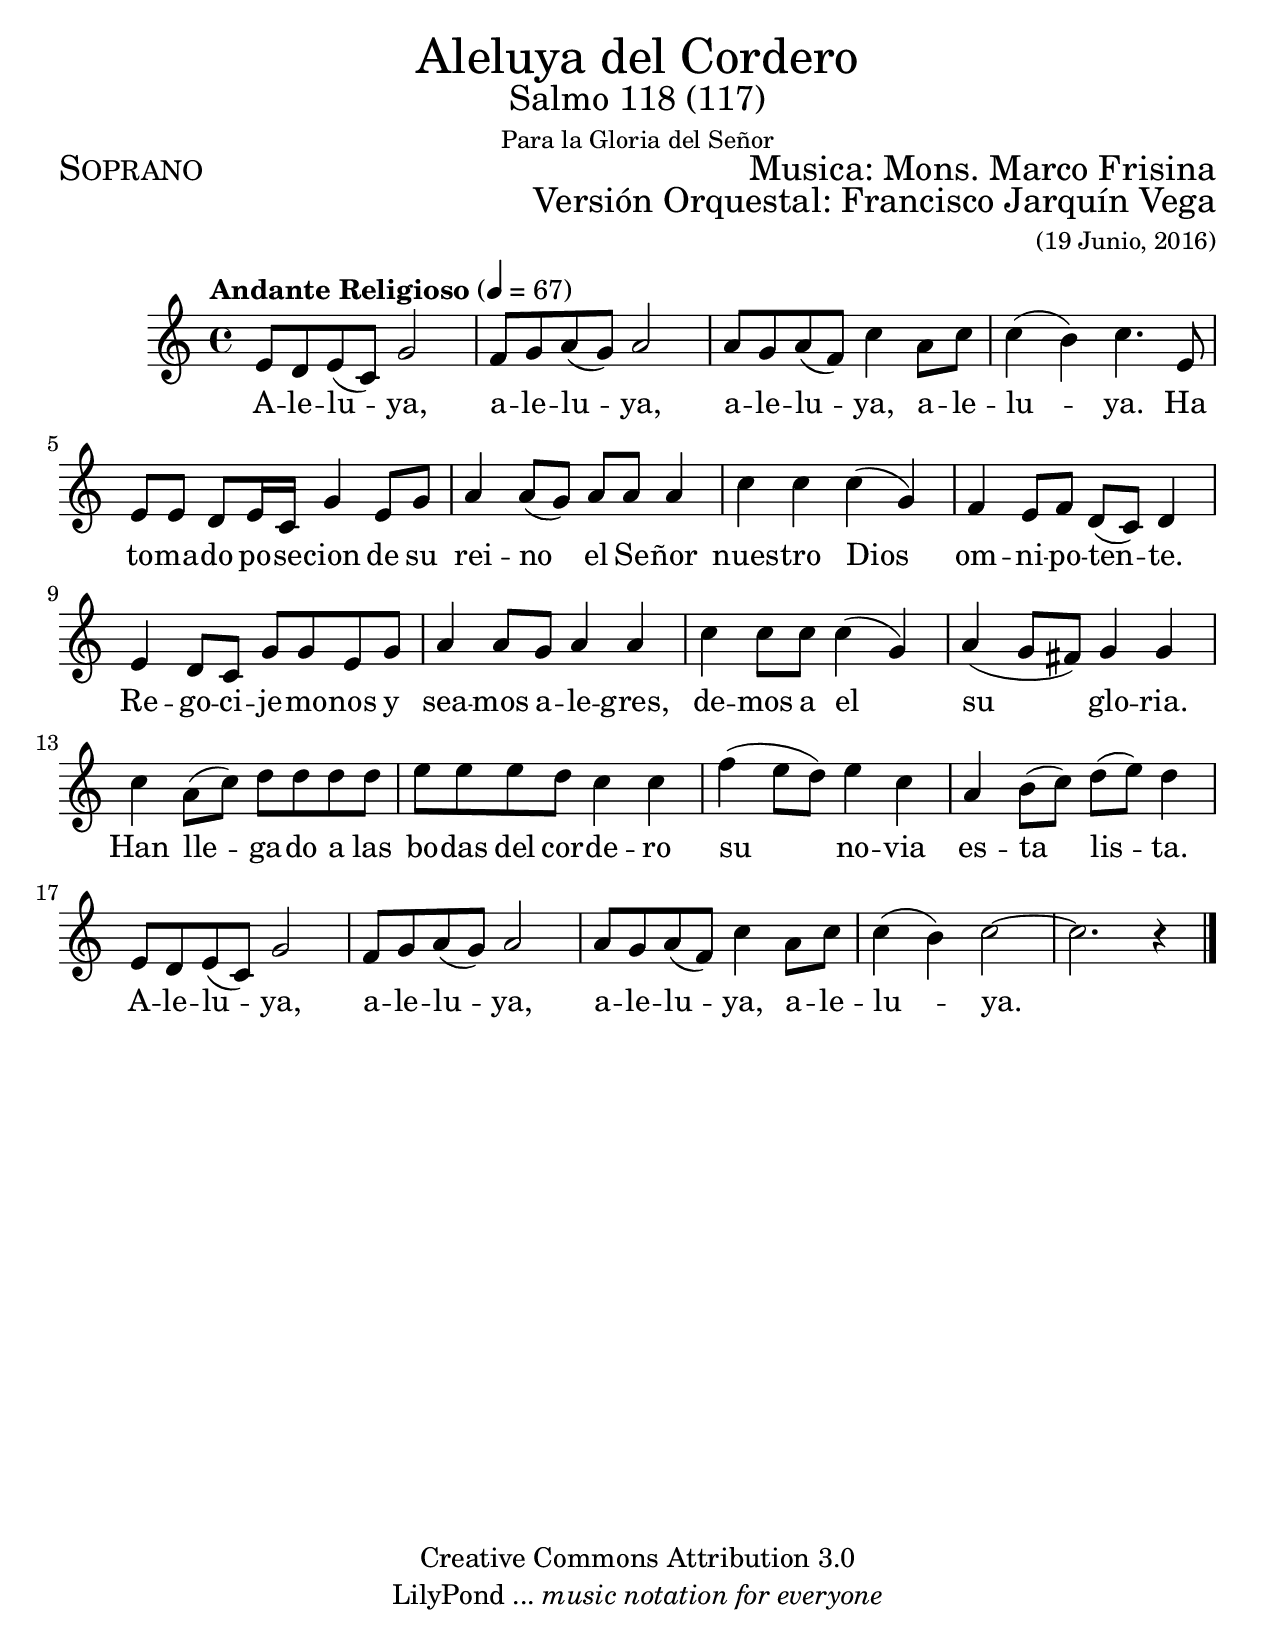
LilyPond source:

% ****************************************************************
%       Aleluya del cordero - Soprano
%	by serach.sam@
% ****************************************************************
\language "espanol"
\version "2.19.49"

#(set-global-staff-size 24)

% --- Parametro globales
global = {
  \tempo "Andante Religioso" 4=67
  \key do \major
  \time 4/4
  s1*21
  \bar "|."
}

\markup { \fill-line { \center-column { \fontsize #5 "Aleluya del Cordero" \fontsize #2 "Salmo 118 (117)" \small "Para la Gloria del Señor" } } }
\markup { \fill-line { \fontsize #2 \smallCaps "Soprano" \fontsize #2 "Musica: Mons. Marco Frisina"  } }
\markup { \fill-line { " " \right-column { \fontsize #2 "Versión Orquestal: Francisco Jarquín Vega" \small "(19 Junio, 2016)" } } }

\header {
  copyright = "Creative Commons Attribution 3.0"
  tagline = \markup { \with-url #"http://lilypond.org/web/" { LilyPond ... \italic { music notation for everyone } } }
  breakbefore = ##t 
}

% --- Musica
tenor = \relative do' {
  \compressFullBarRests
  \dynamicUp
  
  mi8 re mi( do) sol'2		| %45
  fa8 sol la( sol) la2		| %46
  la8 sol la( fa	) do'4 la8 do	| %47
  do4( si) do4. mi,8		| \break %48 
  mi8 mi re mi16 do sol'4 mi8 sol | %49
  la4 la8( sol) la la la4	| %50
  do4 do do( sol)		| %51
  fa4 mi8 fa re( do) re4		| %52
  mi4 re8 do sol' sol mi sol	| %53
  la4 la8 sol la4 la		| %54
  do4 do8 do do4( sol)		| %55
  la4( sol8 fas)	 sol4 sol	| %56
  do4 la8( do) re8 re re re	| %57
  mi8 mi mi re do4 do	 	| %58
  fa4( mi8 re) mi4 do		| %59
  la4 si8( do) re( mi) re4	| \break %60
  mi,8 re mi( do) sol'2		| %61
  fa8 sol la( sol) la2		| %62
  la8 sol la( fa	) do'4 la8 do	| %63
  do4( si) do2~			| %64
  do2. r4			| %65
}

% --- Letra
letra = \lyricmode {
  A -- le -- lu -- ya, a -- le -- lu -- ya, a -- le -- lu -- ya, a -- le -- lu -- ya.
  Ha to -- ma -- do po -- se -- cion de su rei -- no el Se -- ñor nues -- tro Dios
    om -- ni -- po -- ten -- te. Re -- go -- ci -- je -- mo -- nos y
  sea -- mos a -- le -- gres, de -- mos a el su glo -- ria.
  Han lle -- ga -- do a las bo -- das del cor -- de -- ro
  su no -- via es -- ta lis -- ta.
  A -- le -- lu -- ya, a -- le -- lu -- ya, a -- le -- lu -- ya, a -- le -- lu -- ya.
}

\score {
  <<
    \new Staff <<
        \new Voice = "voz" << \global \tenor >>
        \new Lyrics \lyricsto "voz" \letra
    >>
  >>
  \midi {}
  \layout {}
}

\paper {
  #(set-paper-size "letter")
}
